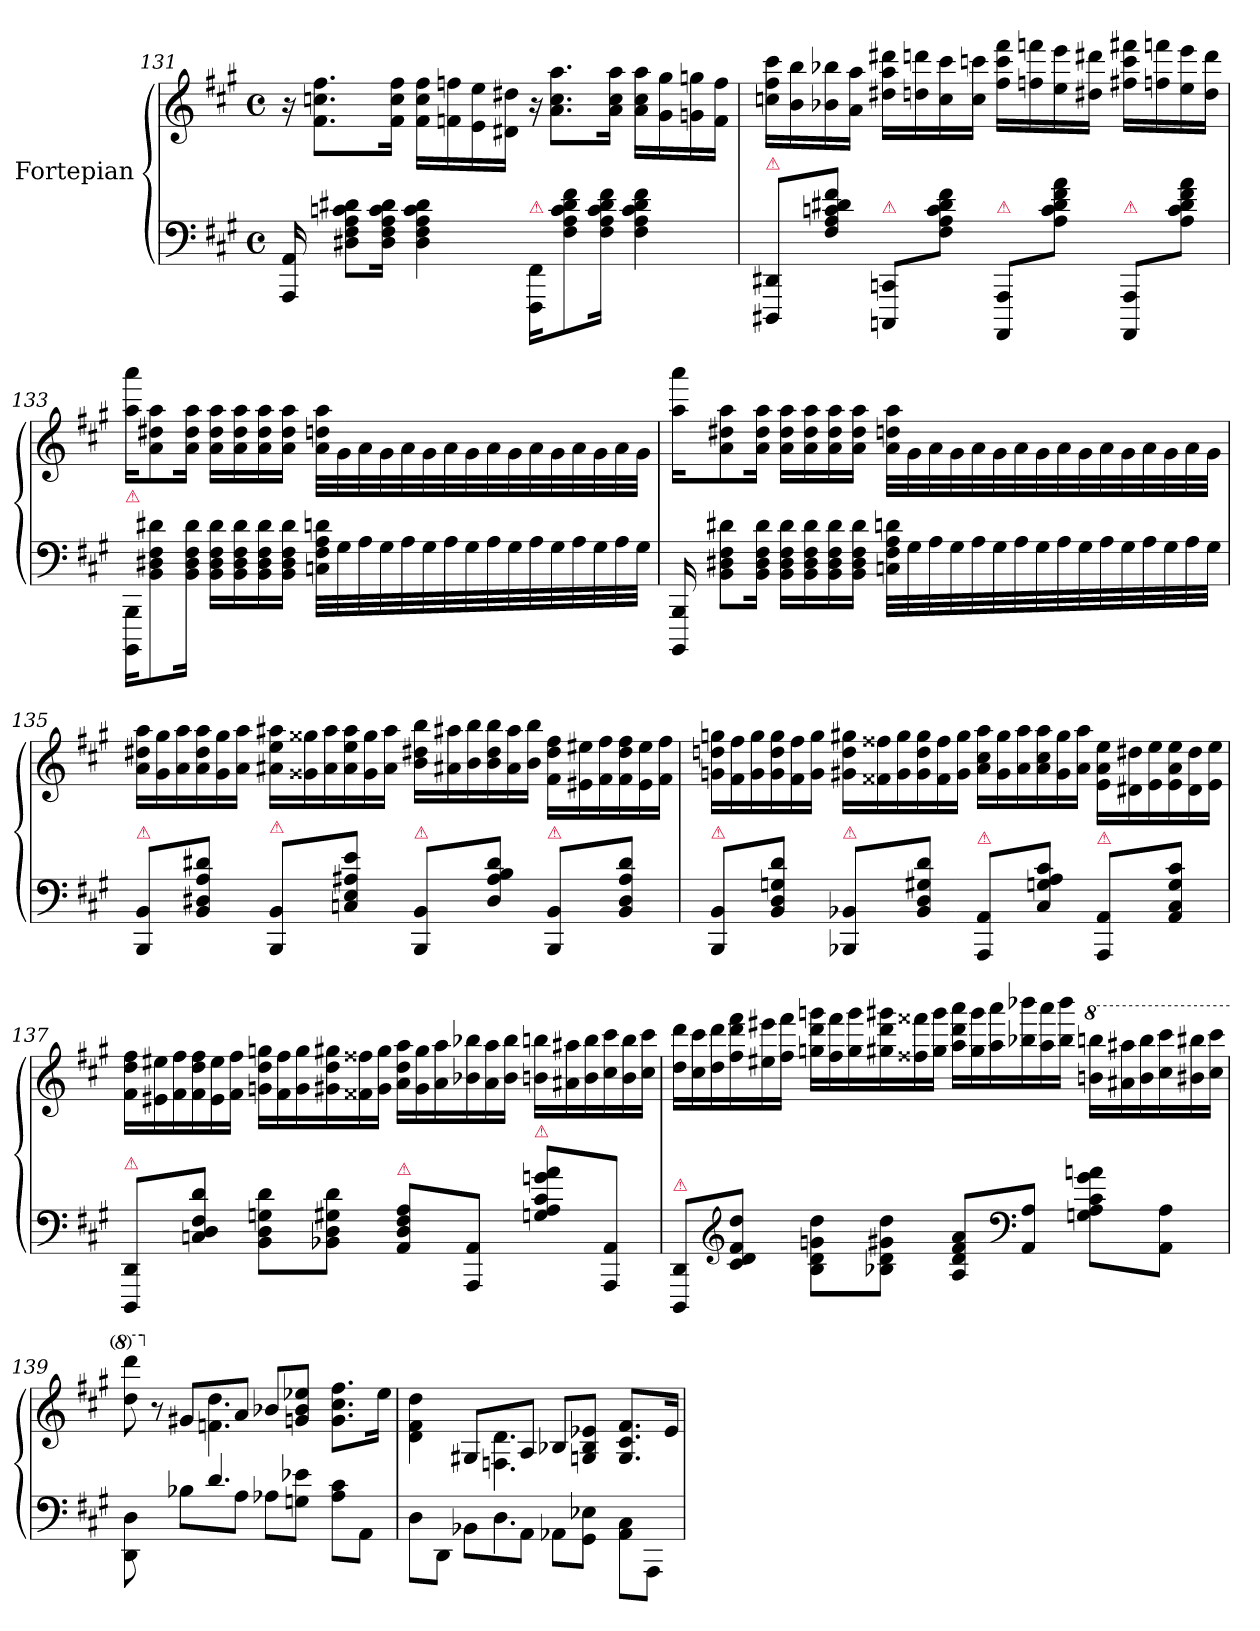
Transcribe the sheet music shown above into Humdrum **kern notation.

**kern	**kern
*part2	*part1
*staff2	*staff1
*I"Fortepian	*I"Fortepian
*clefF4	*clefG2
*k[f#c#g#]	*k[f#c#g#]
*f#:	*f#:
*M4/4	*M4/4
*met(c)	*met(c)
*	*Xtuplet
=131	=131
16AAA/ 16AA/	20r
.	10.f#\ 10.ccn\ 10.ff#\L
8D#X\ 8F#\ 8A\ 8cn\ 8d#X\L	.
16D#\ 16F#\ 16A\ 16c\ 16d#\Jk	.
.	20f#\ 20cc\ 20ff#\Jk
4D#\ 4F#\ 4A\ 4c\ 4d#\	16f#\ 16cc\ 16ff#\LL
.	16fn\ 16ffn\
.	16e\ 16ee\
.	16d#X\ 16dd#X\JJ
!LO:TX:a:color=crimson:t=⚠	!
16FFF#/ 16FF#/KL	20r
.	10.a\ 10.cc\ 10.aa\L
8F#\ 8A\ 8c\ 8d#\ 8f#\	.
16F#\ 16A\ 16c\ 16d#\ 16f#\Jk	.
.	20a\ 20cc\ 20aa\Jk
4F#\ 4A\ 4c\ 4d#\ 4f#\	16a\ 16cc\ 16aa\LL
.	16g#\ 16gg#\
.	16gn\ 16ggn\
.	16f\ 16ff\JJ
=132	=132
!LO:TX:a:color=crimson:t=⚠	!
8DDD#X/ 8DD#X/L	16ccn\ 16ff#\ 16ccc#\LL
.	16b\ 16bb\
8F#\ 8A\ 8cn\ 8d#X\ 8f#\J	16b-X\ 16bb-X\
.	16a\ 16aa\JJ
!LO:TX:a:color=crimson:t=⚠	!
8CCCn/ 8CCn/L	16dd#X\ 16aa\ 16ddd#X\LL
.	16ddn\ 16dddn\
8F#\ 8A\ 8c\ 8d#\ 8f#\J	16cc\ 16ccc#\
.	16cc\ 16cccn\JJ
!LO:TX:a:color=crimson:t=⚠	!
8AAAA/ 8AAA/L	16ff#\ 16ccc\ 16fff#\LL
.	16ffn\ 16fffn\
8A\ 8c\ 8d#\ 8f#\ 8a\J	16ee\ 16eee\
.	16dd#X\ 16ddd#X\JJ
!LO:TX:a:color=crimson:t=⚠	!
8AAAA/ 8AAA/L	16ff#X\ 16ccc\ 16fff#X\LL
.	16ffn\ 16fffn\
8A\ 8c\ 8d#\ 8f#\ 8a\J	16ee\ 16eee\
.	16dd#\ 16ddd#\JJ
=133	=133
!LO:TX:a:color=crimson:t=⚠	!
16BBBB/ 16BBB/KL	16aa\ 16aaa\KL
8BB\ 8D#X\ 8F#\ 8d#X\	8a\ 8dd#X\ 8aa\
16BB\ 16D#\ 16F#\ 16d#\Jk	16a\ 16dd#\ 16aa\Jk
16BB\ 16D#\ 16F#\ 16d#\LL	16a\ 16dd#\ 16aa\LL
16BB\ 16D#\ 16F#\ 16d#\	16a\ 16dd#\ 16aa\
16BB\ 16D#\ 16F#\ 16d#\	16a\ 16dd#\ 16aa\
16BB\ 16D#\ 16F#\ 16d#\JJ	16a\ 16dd#\ 16aa\JJ
32Cn\ 32F#\ 32A\ 32dn\LLL	32a\ 32ddn\ 32aa\LLL
32G#\	32g#\
32A\	32a\
32G#\	32g#\
32A\	32a\
32G#\	32g#\
32A\	32a\
32G#\	32g#\
32A\	32a\
32G#\	32g#\
32A\	32a\
32G#\	32g#\
32A\	32a\
32G#\	32g#\
32A\	32a\
32G#\JJJ	32g#\JJJ
=134	=134
16BBBB/ 16BBB/	16aa\ 16aaa\KL
8BB\ 8D#X\ 8F#\ 8d#X\L	8a\ 8dd#X\ 8aa\
16BB\ 16D#\ 16F#\ 16d#\Jk	16a\ 16dd#\ 16aa\Jk
16BB\ 16D#\ 16F#\ 16d#\LL	16a\ 16dd#\ 16aa\LL
16BB\ 16D#\ 16F#\ 16d#\	16a\ 16dd#\ 16aa\
16BB\ 16D#\ 16F#\ 16d#\	16a\ 16dd#\ 16aa\
16BB\ 16D#\ 16F#\ 16d#\JJ	16a\ 16dd#\ 16aa\JJ
32Cn\ 32F#\ 32A\ 32dn\LLL	32a\ 32ddn\ 32aa\LLL
32G#\	32g#\
32A\	32a\
32G#\	32g#\
32A\	32a\
32G#\	32g#\
32A\	32a\
32G#\	32g#\
32A\	32a\
32G#\	32g#\
32A\	32a\
32G#\	32g#\
32A\	32a\
32G#\	32g#\
32A\	32a\
32G#\JJJ	32g#\JJJ
=135	=135
!LO:TX:a:color=crimson:t=⚠	!
8BBB/ 8BB/L	24a\ 24dd#X\ 24aa\LL
.	24g#\ 24gg#\
.	24a\ 24aa\
8BB\ 8D#X\ 8A\ 8d#X\J	24a\ 24dd#\ 24aa\
.	24g#\ 24gg#\
.	24a\ 24aa\JJ
!LO:TX:a:color=crimson:t=⚠	!
8BBB/ 8BB/L	24a#X\ 24ee\ 24aa#X\LL
.	24g##X\ 24gg##X\
.	24a#\ 24aa#\
8Cn\ 8E\ 8A#X\ 8e\J	24a#\ 24ee\ 24aa#\
.	24g##\ 24gg##\
.	24a#\ 24aa#\JJ
!LO:TX:a:color=crimson:t=⚠	!
8BBB/ 8BB/L	24b\ 24dd#X\ 24bb\LL
.	24a#X\ 24aa#X\
.	24b\ 24bb\
8D#\ 8A#\ 8B\ 8d#\J	24b\ 24dd#\ 24bb\
.	24a#\ 24aa#\
.	24b\ 24bb\JJ
!LO:TX:a:color=crimson:t=⚠	!
8BBB/ 8BB/L	24f#\ 24dd#\ 24ff#\LL
.	24e#X\ 24ee#X\
.	24f#\ 24ff#\
8BB\ 8D#\ 8A#\ 8d#\J	24f#\ 24dd#\ 24ff#\
.	24e#\ 24ee#\
.	24f#\ 24ff#\JJ
=136	=136
!LO:TX:a:color=crimson:t=⚠	!
8BBB/ 8BB/L	24gn\ 24ddn\ 24ggn\LL
.	24f#\ 24ff#\
.	24g\ 24gg\
8BB\ 8D\ 8Gn\ 8d\J	24g\ 24dd\ 24gg\
.	24f#\ 24ff#\
.	24g\ 24gg\JJ
!LO:TX:a:color=crimson:t=⚠	!
8BBB-X/ 8BB-X/L	24g#X\ 24dd\ 24gg#X\LL
.	24f##X\ 24ff##X\
.	24g#\ 24gg#\
8BB-\ 8D\ 8G#X\ 8d\J	24g#\ 24dd\ 24gg#\
.	24f##\ 24ff##\
.	24g#\ 24gg#\JJ
!LO:TX:a:color=crimson:t=⚠	!
8AAA/ 8AA/L	24a\ 24cc#\ 24aa\LL
.	24g#\ 24gg#\
.	24a\ 24aa\
8C#\ 8Gn\ 8A\ 8c#\J	24a\ 24cc#\ 24aa\
.	24g#\ 24gg#\
.	24a\ 24aa\JJ
!LO:TX:a:color=crimson:t=⚠	!
8AAA/ 8AA/L	24e\ 24a\ 24ee\LL
.	24d#X\ 24dd#X\
.	24e\ 24ee\
8AA\ 8C#\ 8G\ 8c#\J	24e\ 24a\ 24ee\
.	24d#\ 24dd#\
.	24e\ 24ee\JJ
=137	=137
!LO:TX:a:color=crimson:t=⚠	!
8DDD/ 8DD/L	24f#\ 24dd\ 24ff#\LL
.	24e#X\ 24ee#X\
.	24f#\ 24ff#\
8Cn\ 8D\ 8F#\ 8d\J	24f#\ 24dd\ 24ff#\
.	24e#\ 24ee#\
.	24f#\ 24ff#\JJ
8BB\ 8D\ 8Gn\ 8d\L	24gn\ 24dd\ 24ggn\LL
.	24f#\ 24ff#\
.	24g\ 24gg\
8BB-X\ 8D\ 8G#X\ 8d\J	24g#X\ 24dd\ 24gg#X\
.	24f##X\ 24ff##X\
.	24g#\ 24gg#\JJ
!LO:TX:a:color=crimson:t=⚠	!
8AA\ 8D\ 8F#\ 8A\L	24a\ 24dd\ 24aa\LL
.	24g#\ 24gg#\
.	24a\ 24aa\
8AAA/ 8AA/J	24b-X\ 24bb-X\
.	24a\ 24aa\
.	24b-\ 24bb-\JJ
!LO:TX:a:color=crimson:t=⚠	!
8Gn\ 8A\ 8c#\ 8gn\ 8a\L	24bn\ 24bbn\LL
.	24a#X\ 24aa#X\
.	24b\ 24bb\
8AAA/ 8AA/J	24cc#\ 24ccc#\
.	24b\ 24bb\
.	24cc#\ 24ccc#\JJ
=138	=138
!LO:TX:a:color=crimson:t=⚠	!
8DDD/ 8DD/L	24dd\ 24ddd\LL
.	24cc#\ 24ccc#\
.	24dd\ 24ddd\
*clefG2	*
8c#\ 8d\ 8f#\ 8dd\J	24ff#\ 24ddd\ 24fff#\
.	24ee#X\ 24eee#X\
.	24ff#\ 24fff#\JJ
8B\ 8d\ 8gn\ 8dd\L	24ggn\ 24ddd\ 24gggn\LL
.	24ff#\ 24fff#\
.	24gg\ 24ggg\
8B-X\ 8d\ 8g#X\ 8dd\J	24gg#X\ 24ddd\ 24ggg#X\
.	24ff##X\ 24fff##X\
.	24gg#\ 24ggg#\JJ
8A/ 8d/ 8f#/ 8a/L	24aa\ 24ddd\ 24aaa\LL
.	24gg#\ 24ggg#\
.	24aa\ 24aaa\
*clefF4	*
8AA/ 8A/J	24bb-X\ 24bbb-X\
.	24aa\ 24aaa\
.	24bb-\ 24bbb-\JJ
*	*8va
8Gn\ 8A\ 8c#\ 8g#\ 8an\L	24bbn\ 24bbbn\LL
.	24aa#X\ 24aaa#X\
.	24bb\ 24bbb\
8AA\ 8A\J	24ccc#\ 24cccc#\
.	24bb#X\ 24bbb#X\
.	24ccc#\ 24cccc#\JJ
=139	=139
*^	*^
8DD\ 8D\	4ryy	8ddd\ 8dddd\	4ryy
*	*	*X8va	*
8ryy	.	8r	.
8B-X\L	16ryy	8g#X/L	16ryy
.	4.d/	.	4.fn\ 4.dd\
8A\J	.	8a/J	.
8A-X\L	.	8b-X/L	.
8Gn\ 8e-X\J	.	8gn/ 8b-/ 8ee-X/J	.
.	16ryy	.	16ryy
8A-\ 8c#\L	4ryy	8.g\ 8.cc#\ 8.ff#\L	4ryy
8AA\J	.	.	.
.	.	16ee-\Jk	.
=140	=140	=140	=140
8D\L	4ryy	4d\ 4f#\ 4dd\	4ryy
8DD\J	.	.	.
8BB-X\L	16ryy	8G#X/L	16ryy
.	4.D\	.	4.Fn\ 4.d\
8AA\J	.	8A/J	.
8AA-X\L	.	8B-X/L	.
8GG#\ 8E-X\J	.	8Gn/ 8B-/ 8e-X/J	.
.	16ryy	.	16ryy
8AA-\ 8C#\L	4ryy	8.G/ 8.c#/ 8.f#/L	4ryy
8AAA\J	.	.	.
.	.	16e-/Jk	.
*v	*v	*	*
*	*v	*v
=	=
*-	*-
